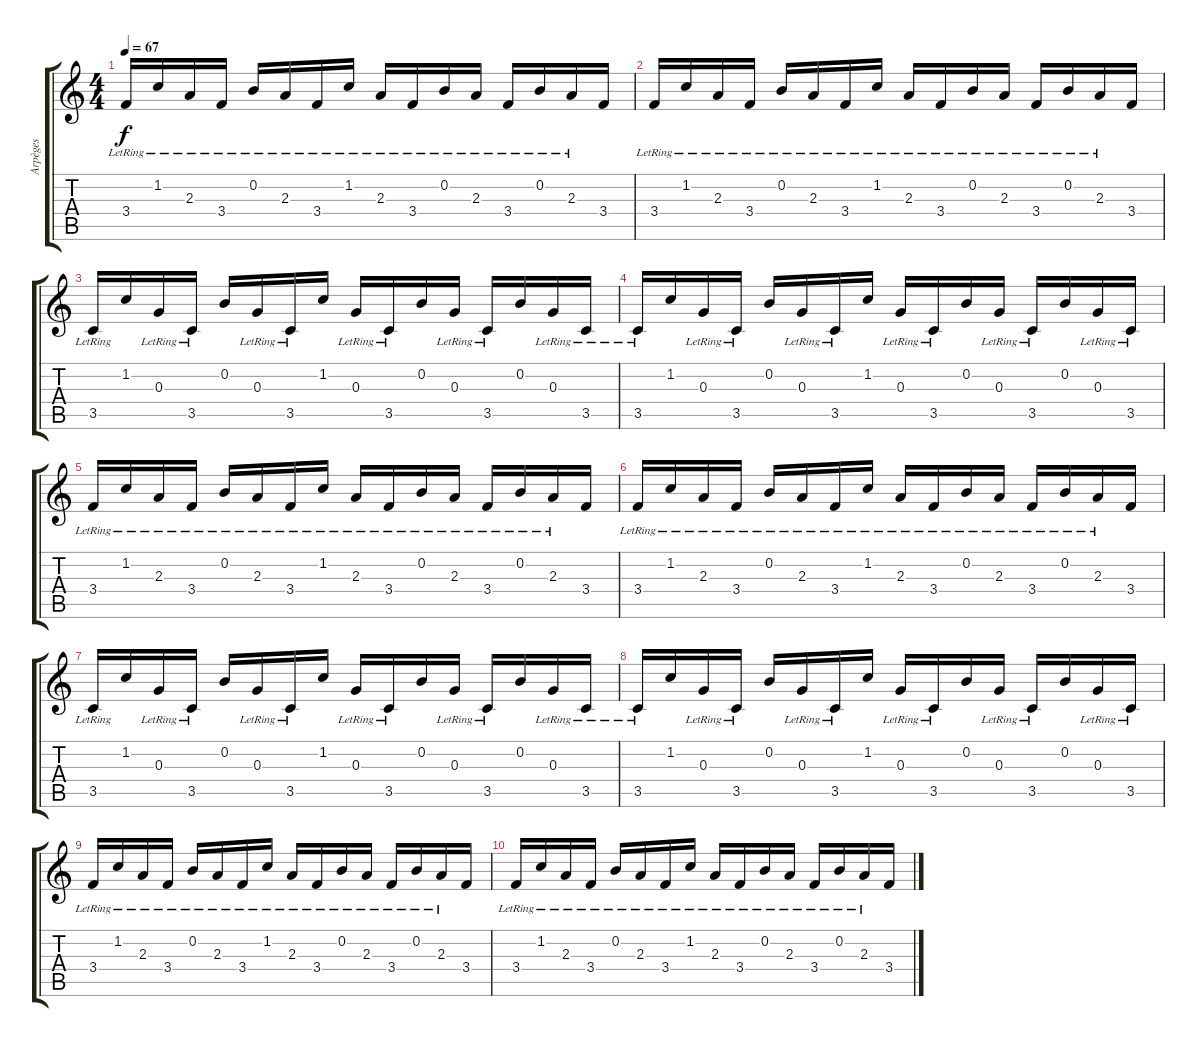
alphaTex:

\track ("Arpèges" "Arpèges") {instrument electricguitarclean}
\staff {score tabs}
\tuning (E4 B3 G3 D3 A2 E2) {hide}
\ts (4 4)
\tempo 67
\clef g2
\ks c
3.4{lr}.16{dy f} 1.2{lr}.16 2.3{lr}.16 3.4{lr}.16 0.2{lr}.16 2.3{lr}.16 3.4{lr}.16 1.2{lr}.16 2.3{lr}.16 3.4{lr}.16 0.2{lr}.16 2.3{lr}.16 3.4{lr}.16 0.2{lr}.16 2.3{lr}.16 3.4.16 |
3.4{lr}.16 1.2{lr}.16 2.3{lr}.16 3.4{lr}.16 0.2{lr}.16 2.3{lr}.16 3.4{lr}.16 1.2{lr}.16 2.3{lr}.16 3.4{lr}.16 0.2{lr}.16 2.3{lr}.16 3.4{lr}.16 0.2{lr}.16 2.3{lr}.16 3.4.16 |
3.5{lr}.16 1.2.16 0.3{lr}.16 3.5{lr}.16 0.2.16 0.3{lr}.16 3.5{lr}.16 1.2.16 0.3{lr}.16 3.5{lr}.16 0.2.16 0.3{lr}.16 3.5{lr}.16 0.2.16 0.3{lr}.16 3.5{lr}.16 |
3.5{lr}.16 1.2.16 0.3{lr}.16 3.5{lr}.16 0.2.16 0.3{lr}.16 3.5{lr}.16 1.2.16 0.3{lr}.16 3.5{lr}.16 0.2.16 0.3{lr}.16 3.5{lr}.16 0.2.16 0.3{lr}.16 3.5{lr}.16 |
3.4{lr}.16 1.2{lr}.16 2.3{lr}.16 3.4{lr}.16 0.2{lr}.16 2.3{lr}.16 3.4{lr}.16 1.2{lr}.16 2.3{lr}.16 3.4{lr}.16 0.2{lr}.16 2.3{lr}.16 3.4{lr}.16 0.2{lr}.16 2.3{lr}.16 3.4.16 |
3.4{lr}.16 1.2{lr}.16 2.3{lr}.16 3.4{lr}.16 0.2{lr}.16 2.3{lr}.16 3.4{lr}.16 1.2{lr}.16 2.3{lr}.16 3.4{lr}.16 0.2{lr}.16 2.3{lr}.16 3.4{lr}.16 0.2{lr}.16 2.3{lr}.16 3.4.16 |
3.5{lr}.16 1.2.16 0.3{lr}.16 3.5{lr}.16 0.2.16 0.3{lr}.16 3.5{lr}.16 1.2.16 0.3{lr}.16 3.5{lr}.16 0.2.16 0.3{lr}.16 3.5{lr}.16 0.2.16 0.3{lr}.16 3.5{lr}.16 |
3.5{lr}.16 1.2.16 0.3{lr}.16 3.5{lr}.16 0.2.16 0.3{lr}.16 3.5{lr}.16 1.2.16 0.3{lr}.16 3.5{lr}.16 0.2.16 0.3{lr}.16 3.5{lr}.16 0.2.16 0.3{lr}.16 3.5{lr}.16 |
3.4{lr}.16 1.2{lr}.16 2.3{lr}.16 3.4{lr}.16 0.2{lr}.16 2.3{lr}.16 3.4{lr}.16 1.2{lr}.16 2.3{lr}.16 3.4{lr}.16 0.2{lr}.16 2.3{lr}.16 3.4{lr}.16 0.2{lr}.16 2.3{lr}.16 3.4.16 |
3.4{lr}.16 1.2{lr}.16 2.3{lr}.16 3.4{lr}.16 0.2{lr}.16 2.3{lr}.16 3.4{lr}.16 1.2{lr}.16 2.3{lr}.16 3.4{lr}.16 0.2{lr}.16 2.3{lr}.16 3.4{lr}.16 0.2{lr}.16 2.3{lr}.16 3.4.16
